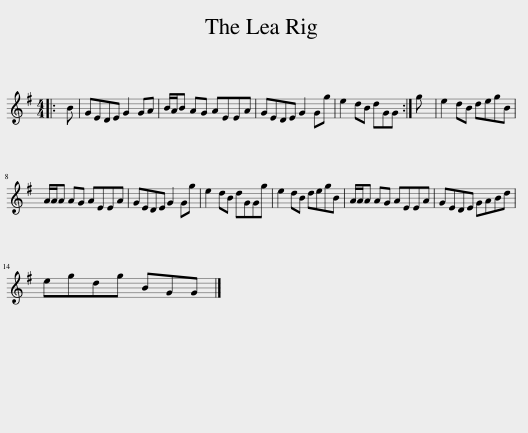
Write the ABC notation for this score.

X:1
L:1/8
M:4/4
I:linebreak $
K:G
V:1 treble
V:1
|: B | GEDE G2 GA | B/A/B AG AEEA | GEDE G2 Gg | e2 dB dGG :| %5
 g | e2 dB degB |$ A/A/A AG AEEA | GEDE G2 Gg | e2 dB dGGg | %10
 e2 dB degB | A/A/A AG AEEA | GEDE GABd |$ egdg BGG |] %14
